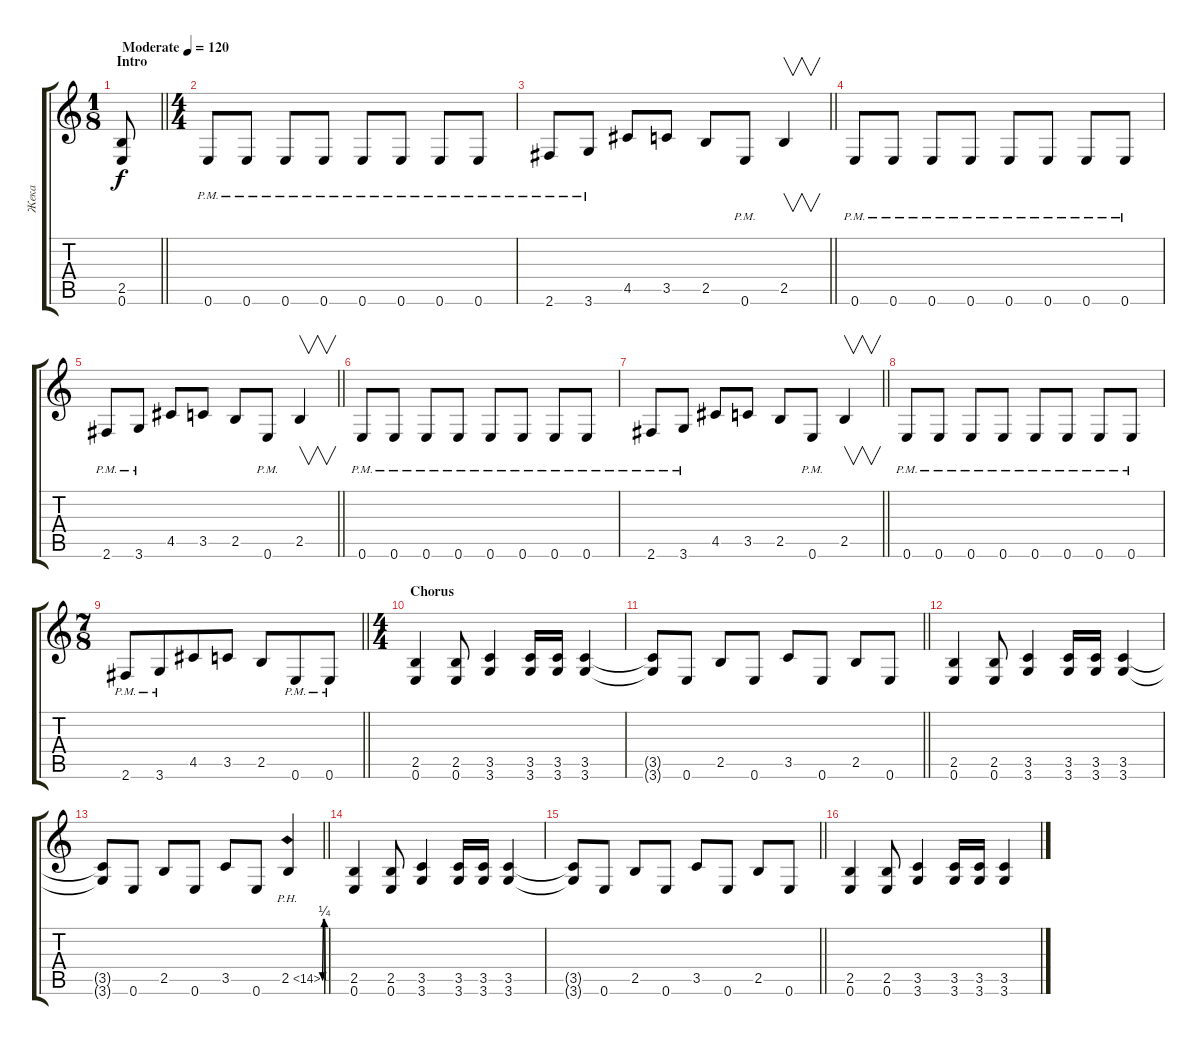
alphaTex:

\track ("Жека" "Жека") {instrument overdrivenguitar}
\staff {score tabs}
\tuning (E4 B3 G3 D3 A2 E2) {hide}
\ts (1 8)
\section ("" "Intro")
\tempo (120 "Moderate")
\clef g2
\barLineRight lightlight
\ks c
(2.5 0.6).8{dy f instrument overdrivenguitar} |
\ts (4 4)
0.6{pm}.8 0.6{pm}.8 0.6{pm}.8 0.6{pm}.8 0.6{pm}.8 0.6{pm}.8 0.6{pm}.8 0.6{pm}.8 |
\barLineRight lightlight
2.6{pm}.8 3.6{pm}.8 4.5.8 3.5.8 2.5.8 0.6{pm}.8 2.5.4{v} |
0.6{pm}.8 0.6{pm}.8 0.6{pm}.8 0.6{pm}.8 0.6{pm}.8 0.6{pm}.8 0.6{pm}.8 0.6{pm}.8 |
\barLineRight lightlight
2.6{pm}.8 3.6{pm}.8 4.5.8 3.5.8 2.5.8 0.6{pm}.8 2.5.4{v} |
0.6{pm}.8 0.6{pm}.8 0.6{pm}.8 0.6{pm}.8 0.6{pm}.8 0.6{pm}.8 0.6{pm}.8 0.6{pm}.8 |
\barLineRight lightlight
2.6{pm}.8 3.6{pm}.8 4.5.8 3.5.8 2.5.8 0.6{pm}.8 2.5.4{v} |
0.6{pm}.8 0.6{pm}.8 0.6{pm}.8 0.6{pm}.8 0.6{pm}.8 0.6{pm}.8 0.6{pm}.8 0.6{pm}.8 |
\ts (7 8)
\barLineRight lightlight
2.6{pm}.8 3.6{pm}.8 4.5.8 3.5.8 2.5.8 0.6{pm}.8 0.6{pm}.8 |
\ts (4 4)
\section ("" "Chorus")
(2.5 0.6).4 (2.5 0.6).8 (3.5 3.6).4 (3.5 3.6).16 (3.5 3.6).16 (3.5 3.6).4 |
\barLineRight lightlight
(3.5{t} 3.6{t}).8 0.6.8 2.5.8 0.6.8 3.5.8 0.6.8 2.5.8 0.6.8 |
(2.5 0.6).4 (2.5 0.6).8 (3.5 3.6).4 (3.5 3.6).16 (3.5 3.6).16 (3.5 3.6).4 |
\barLineRight lightlight
(3.5{t} 3.6{t}).8 0.6.8 2.5.8 0.6.8 3.5.8 0.6.8 2.5{be (custom 0 0 10 1 20 1 30 0 60 0) ph 12}.4 |
(2.5 0.6).4 (2.5 0.6).8 (3.5 3.6).4 (3.5 3.6).16 (3.5 3.6).16 (3.5 3.6).4 |
\barLineRight lightlight
(3.5{t} 3.6{t}).8 0.6.8 2.5.8 0.6.8 3.5.8 0.6.8 2.5.8 0.6.8 |
(2.5 0.6).4 (2.5 0.6).8 (3.5 3.6).4 (3.5 3.6).16 (3.5 3.6).16 (3.5 3.6).4
